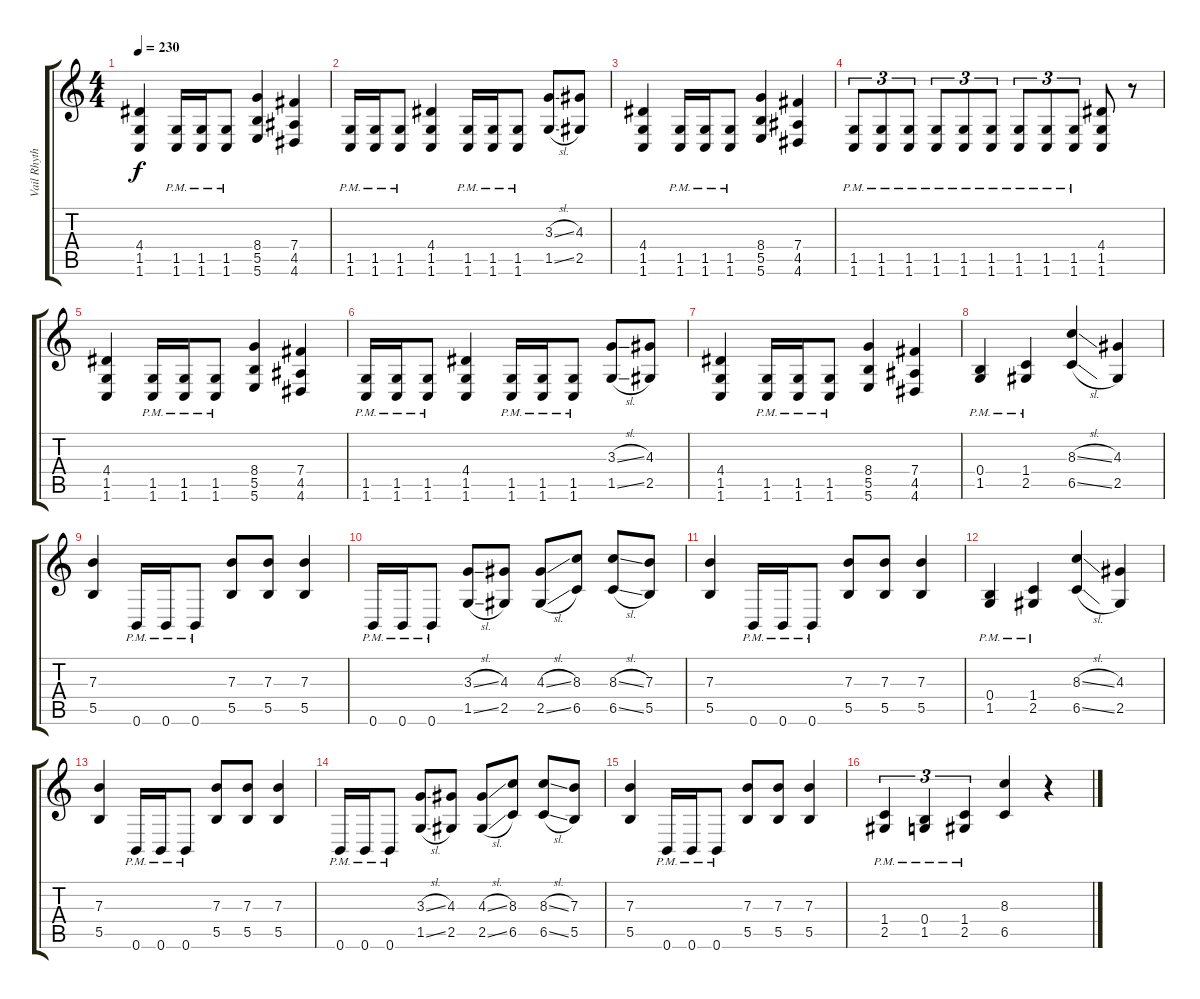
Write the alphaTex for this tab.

\track ("Vail Rhythm" "Vail Rhyth") {instrument overdrivenguitar}
\staff {score tabs}
\tuning (Db4 Ab3 E3 B2 Gb2 B1) {hide}
\ts (4 4)
\tempo 230
\clef g2
\ks c
(4.4 1.5 1.6).4{dy f} (1.5{pm} 1.6{pm}).16 (1.5{pm} 1.6{pm}).16 (1.5{pm} 1.6{pm}).8 (8.4 5.5 5.6).4 (7.4 4.5 4.6).4 |
(1.5{pm} 1.6{pm}).16 (1.5{pm} 1.6{pm}).16 (1.5{pm} 1.6{pm}).8 (4.4 1.5 1.6).4 (1.5{pm} 1.6{pm}).16 (1.5{pm} 1.6{pm}).16 (1.5{pm} 1.6{pm}).8 (3.3{sl} 1.5{sl}).8 (4.3 2.5).8 |
(4.4 1.5 1.6).4 (1.5{pm} 1.6{pm}).16 (1.5{pm} 1.6{pm}).16 (1.5{pm} 1.6{pm}).8 (8.4 5.5 5.6).4 (7.4 4.5 4.6).4 |
(1.5{pm} 1.6{pm}).8{tu (3 2)} (1.5{pm} 1.6{pm}).8{tu (3 2)} (1.5{pm} 1.6{pm}).8{tu (3 2)} (1.5{pm} 1.6{pm}).8{tu (3 2)} (1.5{pm} 1.6{pm}).8{tu (3 2)} (1.5{pm} 1.6{pm}).8{tu (3 2)} (1.5{pm} 1.6{pm}).8{tu (3 2)} (1.5{pm} 1.6{pm}).8{tu (3 2)} (1.5{pm} 1.6{pm}).8{tu (3 2)} (4.4 1.5 1.6).8 r.8 |
(4.4 1.5 1.6).4 (1.5{pm} 1.6{pm}).16 (1.5{pm} 1.6{pm}).16 (1.5{pm} 1.6{pm}).8 (8.4 5.5 5.6).4 (7.4 4.5 4.6).4 |
(1.5{pm} 1.6{pm}).16 (1.5{pm} 1.6{pm}).16 (1.5{pm} 1.6{pm}).8 (4.4 1.5 1.6).4 (1.5{pm} 1.6{pm}).16 (1.5{pm} 1.6{pm}).16 (1.5{pm} 1.6{pm}).8 (3.3{sl} 1.5{sl}).8 (4.3 2.5).8 |
(4.4 1.5 1.6).4 (1.5{pm} 1.6{pm}).16 (1.5{pm} 1.6{pm}).16 (1.5{pm} 1.6{pm}).8 (8.4 5.5 5.6).4 (7.4 4.5 4.6).4 |
(0.4{pm} 1.5{pm}).4 (1.4{pm} 2.5{pm}).4 (8.3{sl} 6.5{sl}).4 (4.3 2.5).4 |
(7.3 5.5).4 0.6{pm}.16 0.6{pm}.16 0.6{pm}.8 (7.3 5.5).8 (7.3 5.5).8 (7.3 5.5).4 |
0.6{pm}.16 0.6{pm}.16 0.6{pm}.8 (3.3{sl} 1.5{sl}).8 (4.3 2.5).8 (4.3{sl} 2.5{sl}).8 (8.3 6.5).8 (8.3{sl} 6.5{sl}).8 (7.3 5.5).8 |
(7.3 5.5).4 0.6{pm}.16 0.6{pm}.16 0.6{pm}.8 (7.3 5.5).8 (7.3 5.5).8 (7.3 5.5).4 |
(0.4{pm} 1.5{pm}).4 (1.4{pm} 2.5{pm}).4 (8.3{sl} 6.5{sl}).4 (4.3 2.5).4 |
(7.3 5.5).4 0.6{pm}.16 0.6{pm}.16 0.6{pm}.8 (7.3 5.5).8 (7.3 5.5).8 (7.3 5.5).4 |
0.6{pm}.16 0.6{pm}.16 0.6{pm}.8 (3.3{sl} 1.5{sl}).8 (4.3 2.5).8 (4.3{sl} 2.5{sl}).8 (8.3 6.5).8 (8.3{sl} 6.5{sl}).8 (7.3 5.5).8 |
(7.3 5.5).4 0.6{pm}.16 0.6{pm}.16 0.6{pm}.8 (7.3 5.5).8 (7.3 5.5).8 (7.3 5.5).4 |
(1.4{pm} 2.5{pm}).4{tu (3 2)} (0.4{pm} 1.5{pm}).4{tu (3 2)} (1.4{pm} 2.5{pm}).4{tu (3 2)} (8.3 6.5).4 r.4
